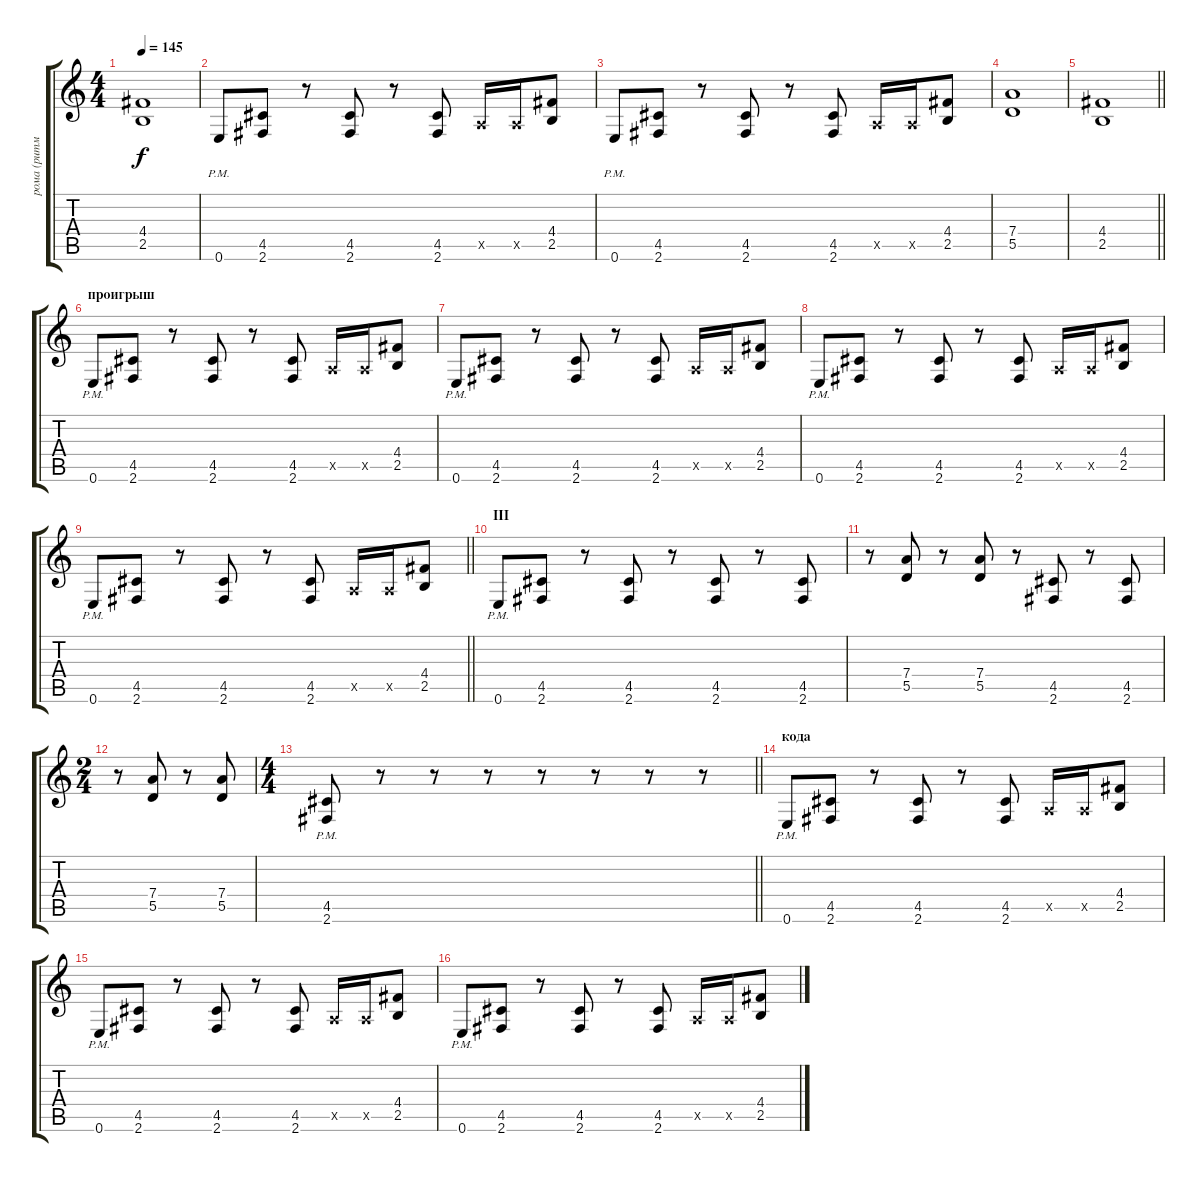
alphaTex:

\track ("рома (ритм)" "рома (ритм") {instrument distortionguitar}
\staff {score tabs}
\tuning (E4 B3 G3 D3 A2 E2) {hide}
\ts (4 4)
\tempo 145
\clef g2
\ks c
(4.4 2.5).1{dy f} |
0.6{pm}.8 (4.5 2.6).8 r.8 (4.5 2.6).8 r.8 (4.5 2.6).8 0.5{x}.16 0.5{x}.16 (4.4 2.5).8 |
0.6{pm}.8 (4.5 2.6).8 r.8 (4.5 2.6).8 r.8 (4.5 2.6).8 0.5{x}.16 0.5{x}.16 (4.4 2.5).8 |
(7.4 5.5).1 |
\barLineRight lightlight
(4.4 2.5).1 |
\section ("" "проигрыш")
0.6{pm}.8 (4.5 2.6).8 r.8 (4.5 2.6).8 r.8 (4.5 2.6).8 0.5{x}.16 0.5{x}.16 (4.4 2.5).8 |
0.6{pm}.8 (4.5 2.6).8 r.8 (4.5 2.6).8 r.8 (4.5 2.6).8 0.5{x}.16 0.5{x}.16 (4.4 2.5).8 |
0.6{pm}.8 (4.5 2.6).8 r.8 (4.5 2.6).8 r.8 (4.5 2.6).8 0.5{x}.16 0.5{x}.16 (4.4 2.5).8 |
\barLineRight lightlight
0.6{pm}.8 (4.5 2.6).8 r.8 (4.5 2.6).8 r.8 (4.5 2.6).8 0.5{x}.16 0.5{x}.16 (4.4 2.5).8 |
\section ("" "III")
0.6{pm}.8 (4.5 2.6).8 r.8 (4.5 2.6).8 r.8 (4.5 2.6).8 r.8 (4.5 2.6).8 |
r.8 (7.4 5.5).8 r.8 (7.4 5.5).8 r.8 (4.5 2.6).8 r.8 (4.5 2.6).8 |
\ts (2 4)
r.8 (7.4 5.5).8 r.8 (7.4 5.5).8 |
\ts (4 4)
\barLineRight lightlight
(4.5 2.6{pm}).8 r.8 r.8 r.8 r.8 r.8 r.8 r.8 |
\section ("" "кода")
0.6{pm}.8 (4.5 2.6).8 r.8 (4.5 2.6).8 r.8 (4.5 2.6).8 0.5{x}.16 0.5{x}.16 (4.4 2.5).8 |
0.6{pm}.8 (4.5 2.6).8 r.8 (4.5 2.6).8 r.8 (4.5 2.6).8 0.5{x}.16 0.5{x}.16 (4.4 2.5).8 |
0.6{pm}.8 (4.5 2.6).8 r.8 (4.5 2.6).8 r.8 (4.5 2.6).8 0.5{x}.16 0.5{x}.16 (4.4 2.5).8
